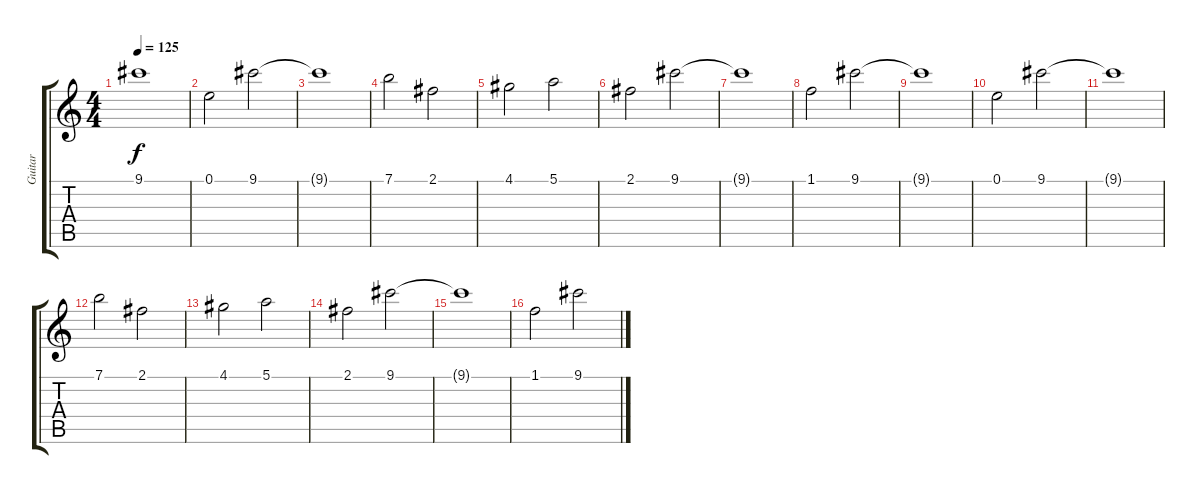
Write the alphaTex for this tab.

\track ("Guitar" "Guitar") {instrument distortionguitar}
\staff {score tabs}
\tuning (E4 B3 G3 D3 A2 E2) {hide}
\ts (4 4)
\tempo 125
\clef g2
\ks c
9.1{t}.1{dy f} |
0.1.2 9.1.2 |
9.1{t}.1 |
7.1.2 2.1.2 |
4.1.2 5.1.2 |
2.1.2 9.1.2 |
9.1{t}.1 |
1.1.2 9.1.2 |
9.1{t}.1 |
0.1.2 9.1.2 |
9.1{t}.1 |
7.1.2 2.1.2 |
4.1.2 5.1.2 |
2.1.2 9.1.2 |
9.1{t}.1 |
1.1.2 9.1.2
